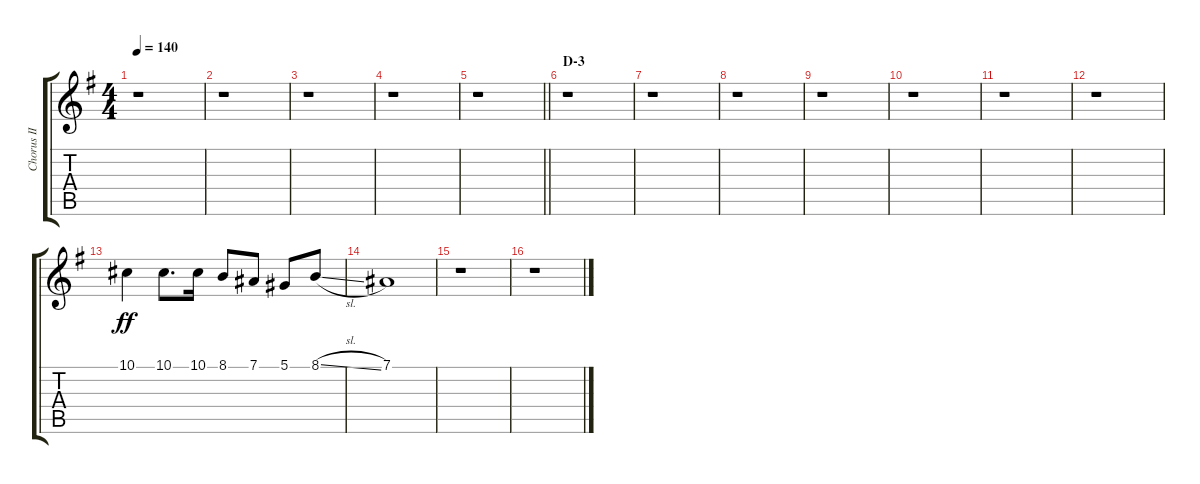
\track ("Chorus II" "Chorus II") {instrument voiceoohs}
\staff {score tabs}
\tuning (Eb4 Bb3 Gb3 Db3 Ab2 Eb2) {hide}
\ts (4 4)
\tempo 140
\clef g2
\ks g
r.1{dy ff} |
r.1 |
r.1 |
r.1 |
\barLineRight lightlight
r.1 |
\section ("" "D-3")
r.1 |
r.1 |
r.1 |
r.1 |
r.1 |
r.1 |
r.1 |
10.1.4 10.1.8{d} 10.1.16 8.1.8 7.1.8 5.1.8 8.1{sl}.8 |
7.1.1 |
r.1 |
r.1
